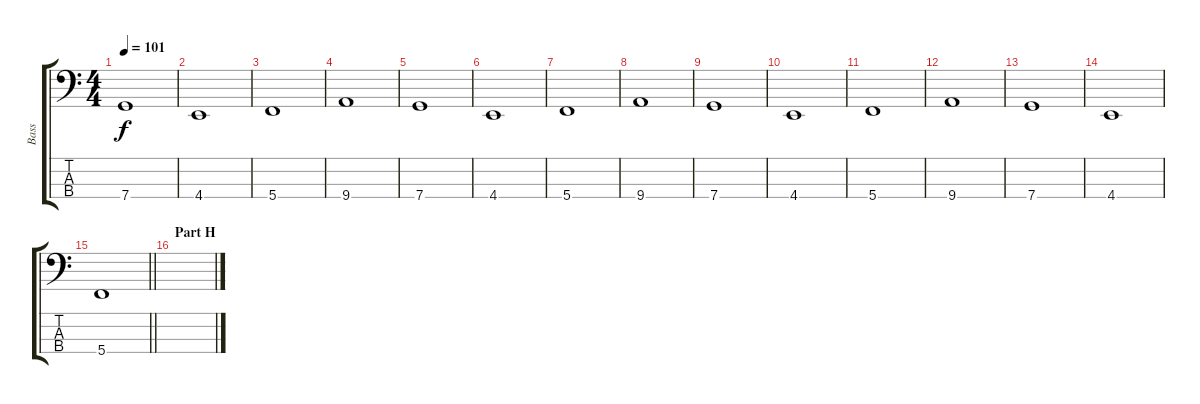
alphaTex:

\track ("Bass" "Bass") {instrument electricbassfinger}
\staff {score tabs}
\tuning (F2 C2 G1 C1) {hide}
\ts (4 4)
\tempo 101
\clef f4
\ks c
7.4.1{dy f} |
4.4.1 |
5.4.1 |
9.4.1 |
7.4.1 |
4.4.1 |
5.4.1 |
9.4.1 |
7.4.1 |
4.4.1 |
5.4.1 |
9.4.1 |
7.4.1 |
4.4.1 |
\barLineRight lightlight
5.4.1 |
\section ("" "Part H")
